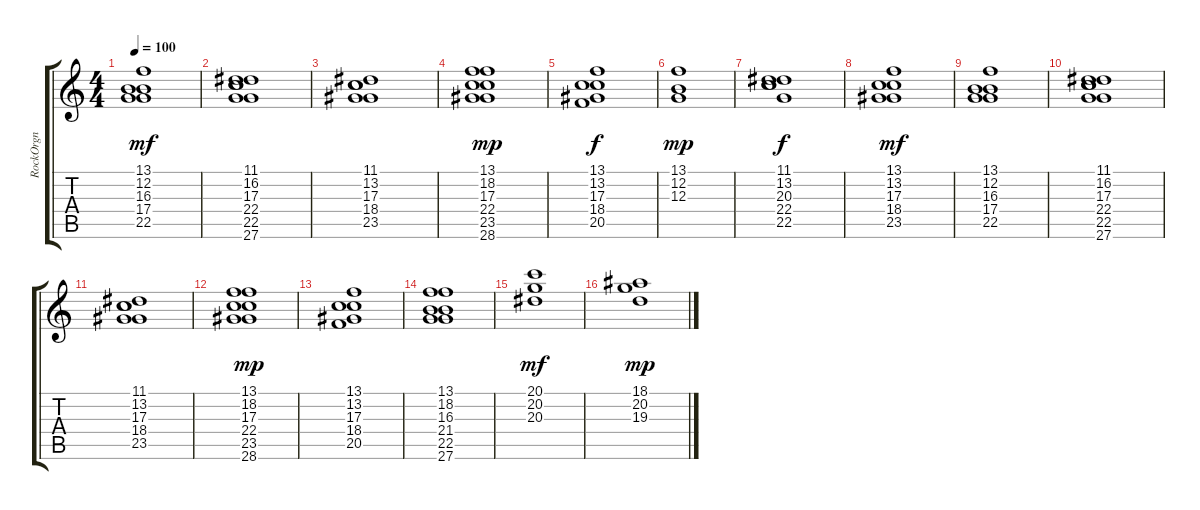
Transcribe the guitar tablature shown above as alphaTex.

\track ("RockOrgn" "RockOrgn") {instrument rockorgan}
\staff {score tabs}
\tuning (E4 B3 G3 D3 A2 E2) {hide}
\ts (4 4)
\tempo 100
\clef g2
\ks c
(13.1 12.2 16.3 17.4 22.5).1{dy mf} |
(11.1 16.2 17.3 22.4 22.5 27.6).1 |
(11.1 13.2 17.3 18.4 23.5).1 |
(13.1 18.2 17.3 22.4 23.5 28.6).1{dy mp} |
(13.1 13.2 17.3 18.4 20.5).1{dy f} |
(13.1 12.2 12.3).1{dy mp} |
(11.1 13.2 20.3 22.4 22.5).1{dy f} |
(13.1 13.2 17.3 18.4 23.5).1{dy mf} |
(13.1 12.2 16.3 17.4 22.5).1 |
(11.1 16.2 17.3 22.4 22.5 27.6).1 |
(11.1 13.2 17.3 18.4 23.5).1 |
(13.1 18.2 17.3 22.4 23.5 28.6).1{dy mp} |
(13.1 13.2 17.3 18.4 20.5).1 |
(13.1 18.2 16.3 21.4 22.5 27.6).1 |
(20.1 20.2 20.3).1{dy mf} |
(18.1 20.2 19.3).1{dy mp}
